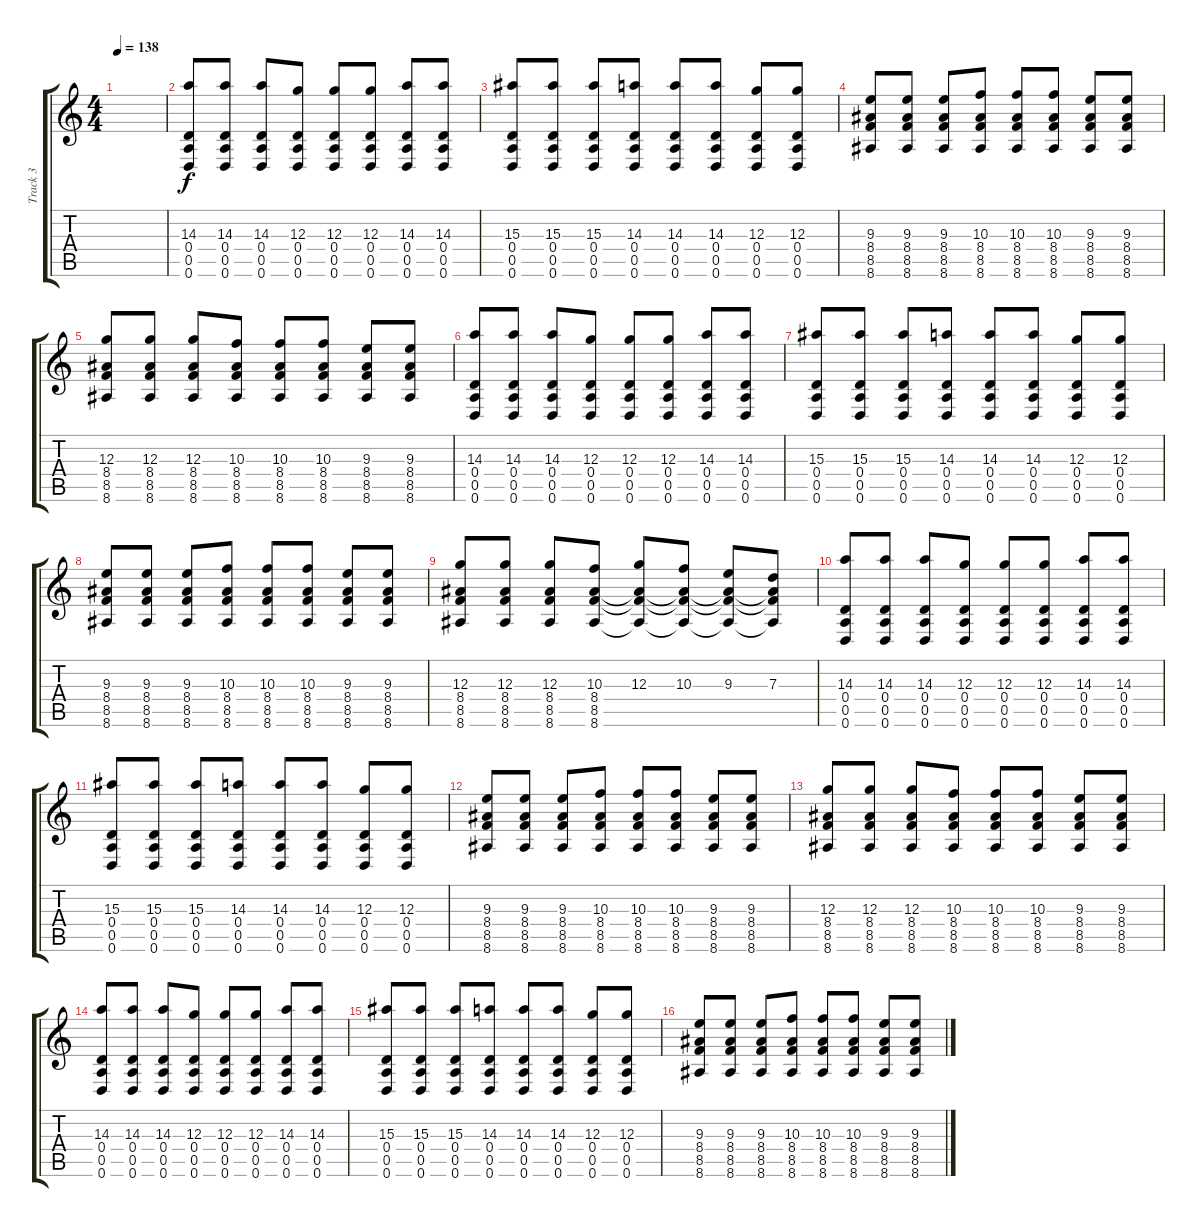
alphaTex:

\track ("Track 3" "Track 3") {instrument overdrivenguitar}
\staff {score tabs}
\tuning (E4 B3 G3 D3 A2 D2) {hide}
\ts (4 4)
\tempo 138
\clef g2
\ks c
|
(14.3 0.4 0.5 0.6).8 (14.3 0.4 0.5 0.6).8 (14.3 0.4 0.5 0.6).8 (12.3 0.4 0.5 0.6).8 (12.3 0.4 0.5 0.6).8 (12.3 0.4 0.5 0.6).8 (14.3 0.4 0.5 0.6).8 (14.3 0.4 0.5 0.6).8 |
(15.3 0.4 0.5 0.6).8 (15.3 0.4 0.5 0.6).8 (15.3 0.4 0.5 0.6).8 (14.3 0.4 0.5 0.6).8 (14.3 0.4 0.5 0.6).8 (14.3 0.4 0.5 0.6).8 (12.3 0.4 0.5 0.6).8 (12.3 0.4 0.5 0.6).8 |
(9.3 8.4 8.5 8.6).8 (9.3 8.4 8.5 8.6).8 (9.3 8.4 8.5 8.6).8 (10.3 8.4 8.5 8.6).8 (10.3 8.4 8.5 8.6).8 (10.3 8.4 8.5 8.6).8 (9.3 8.4 8.5 8.6).8 (9.3 8.4 8.5 8.6).8 |
(12.3 8.4 8.5 8.6).8 (12.3 8.4 8.5 8.6).8 (12.3 8.4 8.5 8.6).8 (10.3 8.4 8.5 8.6).8 (10.3 8.4 8.5 8.6).8 (10.3 8.4 8.5 8.6).8 (9.3 8.4 8.5 8.6).8 (9.3 8.4 8.5 8.6).8 |
(14.3 0.4 0.5 0.6).8 (14.3 0.4 0.5 0.6).8 (14.3 0.4 0.5 0.6).8 (12.3 0.4 0.5 0.6).8 (12.3 0.4 0.5 0.6).8 (12.3 0.4 0.5 0.6).8 (14.3 0.4 0.5 0.6).8 (14.3 0.4 0.5 0.6).8 |
(15.3 0.4 0.5 0.6).8 (15.3 0.4 0.5 0.6).8 (15.3 0.4 0.5 0.6).8 (14.3 0.4 0.5 0.6).8 (14.3 0.4 0.5 0.6).8 (14.3 0.4 0.5 0.6).8 (12.3 0.4 0.5 0.6).8 (12.3 0.4 0.5 0.6).8 |
(9.3 8.4 8.5 8.6).8 (9.3 8.4 8.5 8.6).8 (9.3 8.4 8.5 8.6).8 (10.3 8.4 8.5 8.6).8 (10.3 8.4 8.5 8.6).8 (10.3 8.4 8.5 8.6).8 (9.3 8.4 8.5 8.6).8 (9.3 8.4 8.5 8.6).8 |
(12.3 8.4 8.5 8.6).8 (12.3 8.4 8.5 8.6).8 (12.3 8.4 8.5 8.6).8 (10.3 8.4 8.5 8.6).8 (12.3 8.4{t} 8.5{t} 8.6{t}).8 (10.3 8.4{t} 8.5{t} 8.6{t}).8 (9.3 8.4{t} 8.5{t} 8.6{t}).8 (7.3 8.4{t} 8.5{t} 8.6{t}).8 |
(14.3 0.4 0.5 0.6).8 (14.3 0.4 0.5 0.6).8 (14.3 0.4 0.5 0.6).8 (12.3 0.4 0.5 0.6).8 (12.3 0.4 0.5 0.6).8 (12.3 0.4 0.5 0.6).8 (14.3 0.4 0.5 0.6).8 (14.3 0.4 0.5 0.6).8 |
(15.3 0.4 0.5 0.6).8 (15.3 0.4 0.5 0.6).8 (15.3 0.4 0.5 0.6).8 (14.3 0.4 0.5 0.6).8 (14.3 0.4 0.5 0.6).8 (14.3 0.4 0.5 0.6).8 (12.3 0.4 0.5 0.6).8 (12.3 0.4 0.5 0.6).8 |
(9.3 8.4 8.5 8.6).8 (9.3 8.4 8.5 8.6).8 (9.3 8.4 8.5 8.6).8 (10.3 8.4 8.5 8.6).8 (10.3 8.4 8.5 8.6).8 (10.3 8.4 8.5 8.6).8 (9.3 8.4 8.5 8.6).8 (9.3 8.4 8.5 8.6).8 |
(12.3 8.4 8.5 8.6).8 (12.3 8.4 8.5 8.6).8 (12.3 8.4 8.5 8.6).8 (10.3 8.4 8.5 8.6).8 (10.3 8.4 8.5 8.6).8 (10.3 8.4 8.5 8.6).8 (9.3 8.4 8.5 8.6).8 (9.3 8.4 8.5 8.6).8 |
(14.3 0.4 0.5 0.6).8 (14.3 0.4 0.5 0.6).8 (14.3 0.4 0.5 0.6).8 (12.3 0.4 0.5 0.6).8 (12.3 0.4 0.5 0.6).8 (12.3 0.4 0.5 0.6).8 (14.3 0.4 0.5 0.6).8 (14.3 0.4 0.5 0.6).8 |
(15.3 0.4 0.5 0.6).8 (15.3 0.4 0.5 0.6).8 (15.3 0.4 0.5 0.6).8 (14.3 0.4 0.5 0.6).8 (14.3 0.4 0.5 0.6).8 (14.3 0.4 0.5 0.6).8 (12.3 0.4 0.5 0.6).8 (12.3 0.4 0.5 0.6).8 |
(9.3 8.4 8.5 8.6).8 (9.3 8.4 8.5 8.6).8 (9.3 8.4 8.5 8.6).8 (10.3 8.4 8.5 8.6).8 (10.3 8.4 8.5 8.6).8 (10.3 8.4 8.5 8.6).8 (9.3 8.4 8.5 8.6).8 (9.3 8.4 8.5 8.6).8
